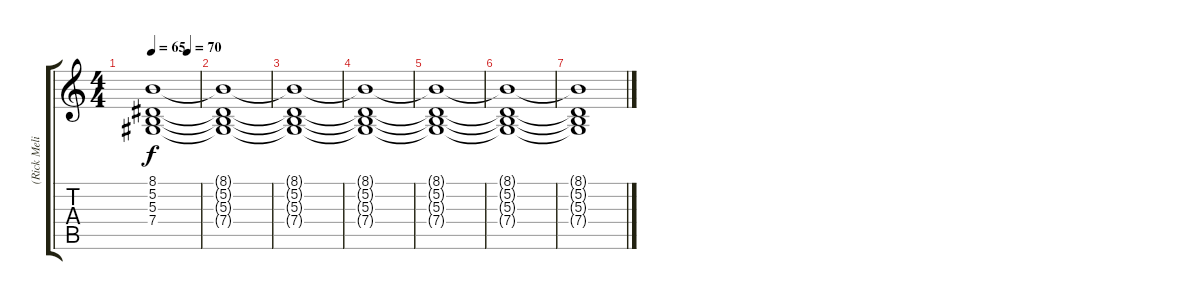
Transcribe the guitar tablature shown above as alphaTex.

\track ("(Rick Melick - Keyboard)" "(Rick Meli") {instrument drawbarorgan}
\staff {score tabs}
\tuning (Eb4 Bb3 Gb3 Db3 Ab2 Eb2) {hide}
\ts (4 4)
\tempo 65
\tempo (70 0.75)
\clef g2
\ks c
(8.1{t} 5.2{t} 5.3{t} 7.4{t}).1{dy f} |
(8.1{t} 5.2{t} 5.3{t} 7.4{t}).1 |
(8.1{t} 5.2{t} 5.3{t} 7.4{t}).1 |
(8.1{t} 5.2{t} 5.3{t} 7.4{t}).1 |
(8.1{t} 5.2{t} 5.3{t} 7.4{t}).1 |
(8.1{t} 5.2{t} 5.3{t} 7.4{t}).1 |
(8.1{t} 5.2{t} 5.3{t} 7.4{t}).1{volume 0}
